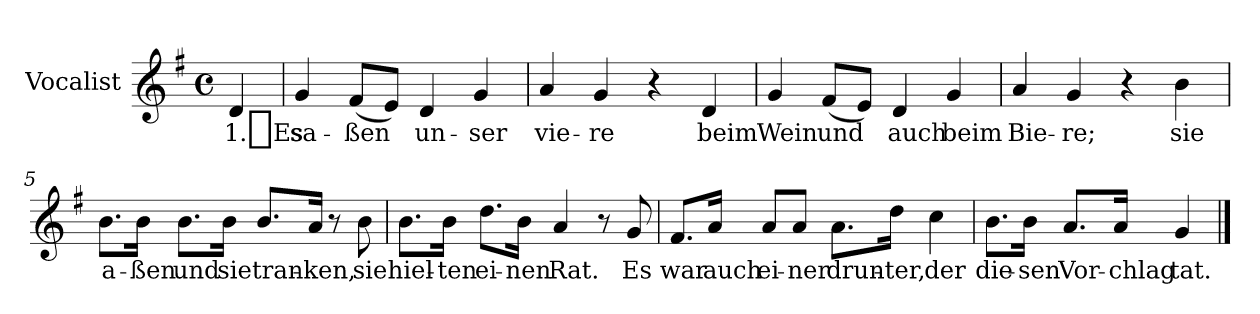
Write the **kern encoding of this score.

**kern	**text
*part1	*part1
*staff1	*staff1
*I"Vocalist	*
*k[f#]	*
*G:	*
*M4/4	*
*met(c)	*
=	=
4d	1._Es
=1	=1
4g	sa-
(8f#L	-ßen
8eJ)	.
4d	un-
4g	-ser
=2	=2
4a	vie-
4g	-re
4r	.
4d	beim
=3	=3
4g	Wein
(8f#L	und
8eJ)	.
4d	auch
4g	beim
=4	=4
4a	Bie-
4g	-re;
4r	.
4b	sie
=5	=5
8.bL	a-
16bJk	-ßen
8.bL	und
16bJk	sie
8.bL	tran-
16aJk	-ken,
8r	.
8b	sie
=6	=6
8.bL	hiel-
16bJk	-ten
8.ddL	ei-
16bJk	-nen
4a	Rat.
8r	.
8g	Es
=7	=7
8.f#L	war
16aJk	auch
8aL	ei-
8aJ	-ner
8.aL	drun-
16ddJk	-ter,
4cc	der
=8	=8
8.bL	die-
16bJk	-sen
8.aL	Vor-
16aJk	-chlag
4g	tat.
==	==
*-	*-
